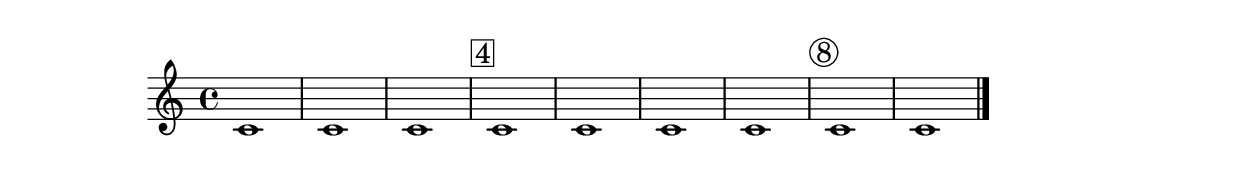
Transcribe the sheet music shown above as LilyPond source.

%% Do not edit this file; it is automatically
%% generated from LSR http://lsr.dsi.unimi.it
%% This file is in the public domain.
\version "2.13.16"

\header {
  lsrtags = "rhythms, tweaks-and-overrides"

%% Translation of GIT committish: 1d589aa04c20d7711bf662618adbdd6d445db29d
  texidoces = "

Los números de compás también se pueden imprimir dentro de rectángulos o de circunferencias.

"
  doctitlees = "Imprimir números de compás dentro de rectángulos o circunferencias"



%% Translation of GIT committish: 0a868be38a775ecb1ef935b079000cebbc64de40
  texidocde = "
Taktnummern können auch in Boxen oder Kreisen gesetzt werden.

"
  doctitlede = "Setzen von Taktnummern in Kästen oder Kreisen"



%% Translation of GIT committish: 374d57cf9b68ddf32a95409ce08ba75816900f6b
  texidocfr = "
Les numéros de mesures peuvent être encadrés ou entourés d'un cercle.

"
  doctitlefr = "Inscrire le numéro de mesure dans un cadre ou un cercle"

  texidoc = "
Bar numbers can also be printed inside boxes or circles.

"
  doctitle = "Printing bar numbers inside boxes or circles"
} % begin verbatim

\relative c' {
  % Prevent bar numbers at the end of a line and permit them elsewhere
  \override Score.BarNumber #'break-visibility = #end-of-line-invisible
  \set Score.barNumberVisibility = #(every-nth-bar-number-visible 4)

  % Increase the size of the bar number by 2
  \override Score.BarNumber #'font-size = #2

  % Draw a box round the following bar number(s)
  \override Score.BarNumber #'stencil
    = #(make-stencil-boxer 0.1 0.25 ly:text-interface::print)
  \repeat unfold 5 { c1 }

  % Draw a circle round the following bar number(s)
  \override Score.BarNumber #'stencil
    = #(make-stencil-circler 0.1 0.25 ly:text-interface::print)
  \repeat unfold 4 { c1 } \bar "|."
}

